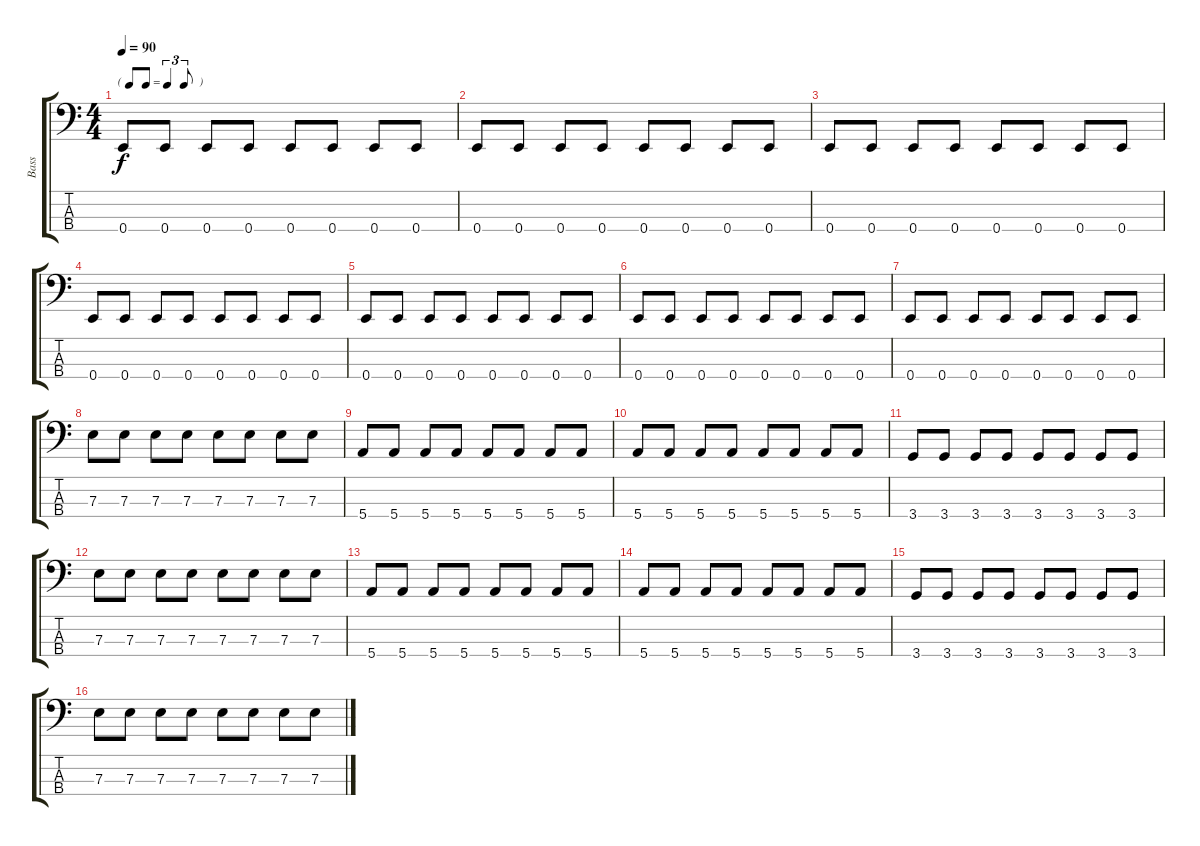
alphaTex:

\track ("Bass" "Bass") {instrument electricbassfinger}
\staff {score tabs}
\tuning (G2 D2 A1 E1) {hide}
\ts (4 4)
\tf triplet8th
\tempo 90
\clef f4
\ks c
0.4.8{dy f} 0.4.8 0.4.8 0.4.8 0.4.8 0.4.8 0.4.8 0.4.8 |
0.4.8 0.4.8 0.4.8 0.4.8 0.4.8 0.4.8 0.4.8 0.4.8 |
0.4.8 0.4.8 0.4.8 0.4.8 0.4.8 0.4.8 0.4.8 0.4.8 |
0.4.8 0.4.8 0.4.8 0.4.8 0.4.8 0.4.8 0.4.8 0.4.8 |
0.4.8 0.4.8 0.4.8 0.4.8 0.4.8 0.4.8 0.4.8 0.4.8 |
0.4.8 0.4.8 0.4.8 0.4.8 0.4.8 0.4.8 0.4.8 0.4.8 |
0.4.8 0.4.8 0.4.8 0.4.8 0.4.8 0.4.8 0.4.8 0.4.8 |
7.3.8 7.3.8 7.3.8 7.3.8 7.3.8 7.3.8 7.3.8 7.3.8 |
5.4.8 5.4.8 5.4.8 5.4.8 5.4.8 5.4.8 5.4.8 5.4.8 |
5.4.8 5.4.8 5.4.8 5.4.8 5.4.8 5.4.8 5.4.8 5.4.8 |
3.4.8 3.4.8 3.4.8 3.4.8 3.4.8 3.4.8 3.4.8 3.4.8 |
7.3.8 7.3.8 7.3.8 7.3.8 7.3.8 7.3.8 7.3.8 7.3.8 |
5.4.8 5.4.8 5.4.8 5.4.8 5.4.8 5.4.8 5.4.8 5.4.8 |
5.4.8 5.4.8 5.4.8 5.4.8 5.4.8 5.4.8 5.4.8 5.4.8 |
3.4.8 3.4.8 3.4.8 3.4.8 3.4.8 3.4.8 3.4.8 3.4.8 |
7.3.8 7.3.8 7.3.8 7.3.8 7.3.8 7.3.8 7.3.8 7.3.8
